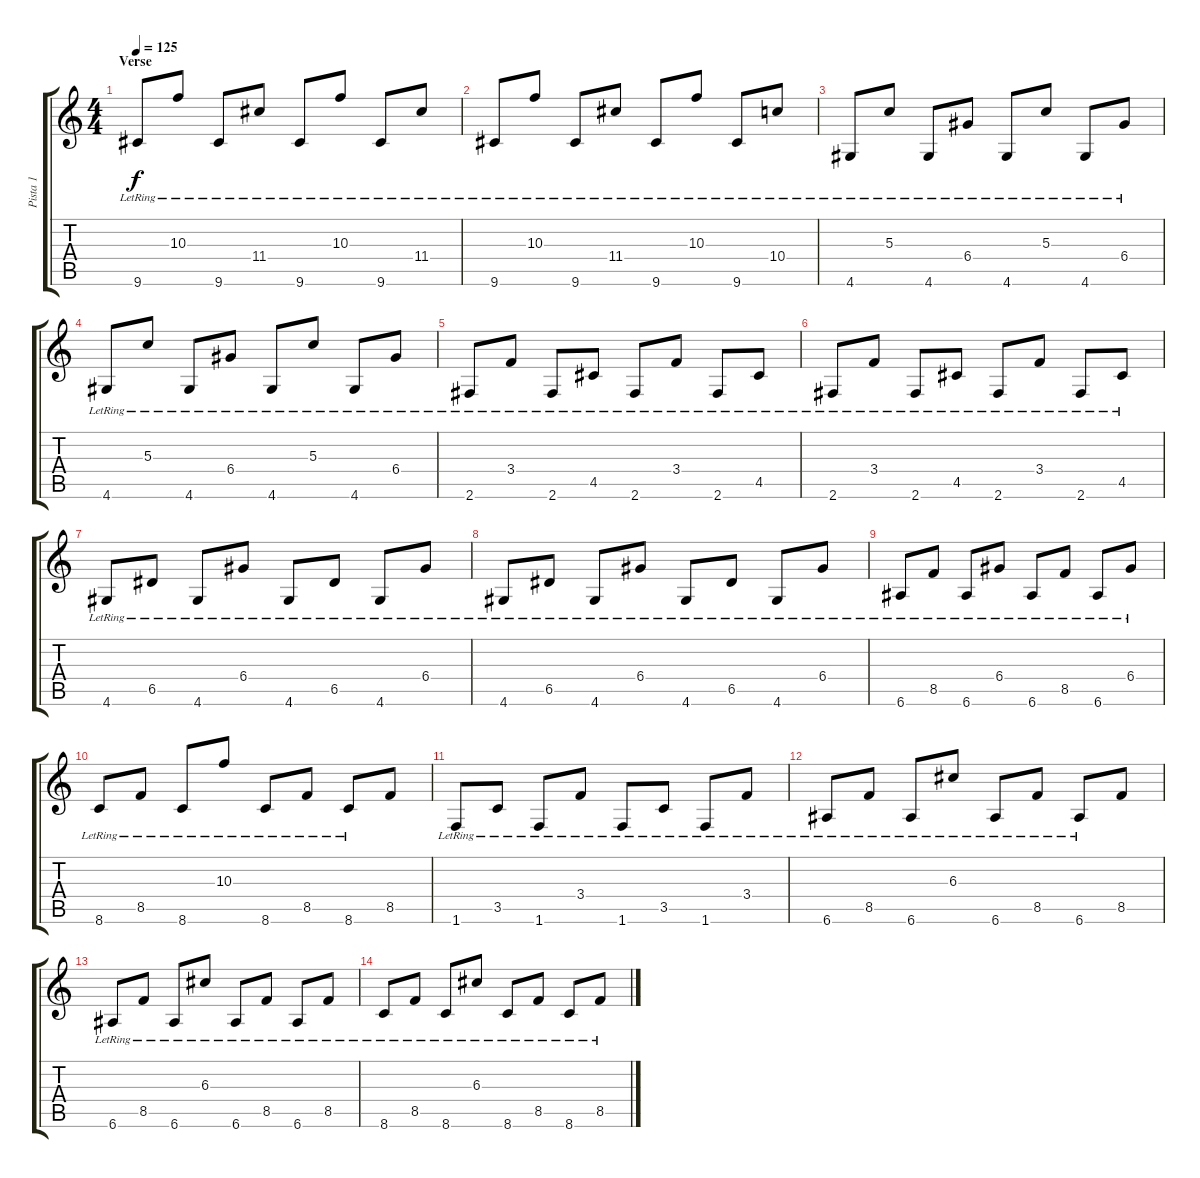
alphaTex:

\track ("Pista 1" "Pista 1") {instrument acousticguitarsteel}
\staff {score tabs}
\tuning (E4 B3 G3 D3 A2 E2) {hide}
\ts (4 4)
\section ("" "Verse")
\tempo 125
\clef g2
\ks c
9.6{lr}.8{dy f} 10.3{lr}.8 9.6{lr}.8 11.4{lr}.8 9.6{lr}.8 10.3{lr}.8 9.6{lr}.8 11.4{lr}.8 |
9.6{lr}.8 10.3{lr}.8 9.6{lr}.8 11.4{lr}.8 9.6{lr}.8 10.3{lr}.8 9.6{lr}.8 10.4{lr}.8 |
4.6{lr}.8 5.3{lr}.8 4.6{lr}.8 6.4{lr}.8 4.6{lr}.8 5.3{lr}.8 4.6{lr}.8 6.4{lr}.8 |
4.6{lr}.8 5.3{lr}.8 4.6{lr}.8 6.4{lr}.8 4.6{lr}.8 5.3{lr}.8 4.6{lr}.8 6.4{lr}.8 |
2.6{lr}.8 3.4{lr}.8 2.6{lr}.8 4.5{lr}.8 2.6{lr}.8 3.4{lr}.8 2.6{lr}.8 4.5{lr}.8 |
2.6{lr}.8 3.4{lr}.8 2.6{lr}.8 4.5{lr}.8 2.6{lr}.8 3.4{lr}.8 2.6{lr}.8 4.5{lr}.8 |
4.6{lr}.8 6.5{lr}.8 4.6{lr}.8 6.4{lr}.8 4.6{lr}.8 6.5{lr}.8 4.6{lr}.8 6.4{lr}.8 |
4.6{lr}.8 6.5{lr}.8 4.6{lr}.8 6.4{lr}.8 4.6{lr}.8 6.5{lr}.8 4.6{lr}.8 6.4{lr}.8 |
6.6{lr}.8 8.5{lr}.8 6.6{lr}.8 6.4{lr}.8 6.6{lr}.8 8.5{lr}.8 6.6{lr}.8 6.4{lr}.8 |
8.6{lr}.8 8.5{lr}.8 8.6{lr}.8 10.3{lr}.8 8.6{lr}.8 8.5{lr}.8 8.6{lr}.8 8.5.8 |
1.6{lr}.8 3.5{lr}.8 1.6{lr}.8 3.4{lr}.8 1.6{lr}.8 3.5{lr}.8 1.6{lr}.8 3.4{lr}.8 |
6.6{lr}.8 8.5{lr}.8 6.6{lr}.8 6.3{lr}.8 6.6{lr}.8 8.5{lr}.8 6.6{lr}.8 8.5.8 |
6.6{lr}.8 8.5{lr}.8 6.6{lr}.8 6.3{lr}.8 6.6{lr}.8 8.5{lr}.8 6.6{lr}.8 8.5{lr}.8 |
8.6{lr}.8 8.5{lr}.8 8.6{lr}.8 6.3{lr}.8 8.6{lr}.8 8.5{lr}.8 8.6{lr}.8 8.5{lr}.8
